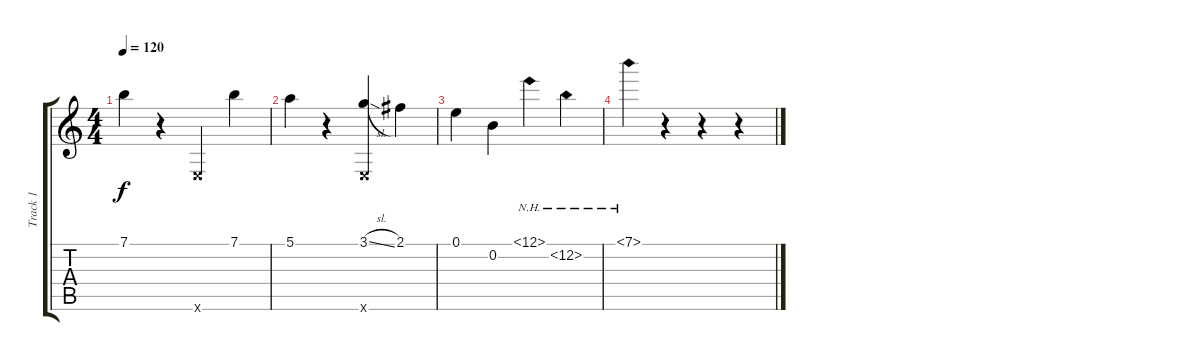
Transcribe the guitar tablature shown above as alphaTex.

\track ("Track 1" "Track 1") {instrument acousticguitarsteel}
\staff {score tabs}
\tuning (E4 B3 G3 D3 A2 E2) {hide}
\ts (4 4)
\tempo 120
\clef g2
\ks c
7.1.4{dy f} r.4 0.6{x}.4 7.1.4 |
5.1.4 r.4 (3.1{sl} 0.6{x}).4 2.1.4 |
0.1.4 0.2.4 12.1{nh}.4 12.2{nh}.4 |
7.1{nh}.4 r.4 r.4 r.4
